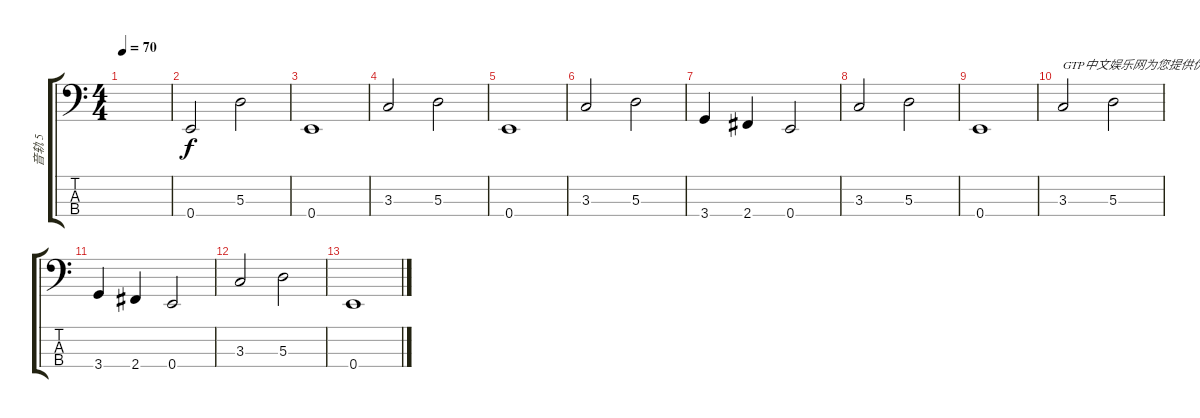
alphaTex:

\track ("音轨 5" "音轨 5") {instrument electricbassfinger}
\staff {score tabs}
\tuning (G2 D2 A1 E1) {hide}
\ts (4 4)
\tempo 70
\clef f4
\ks c
|
0.4.2 5.3.2 |
0.4.1 |
3.3.2 5.3.2 |
0.4.1 |
3.3.2 5.3.2 |
3.4.4 2.4.4 0.4.2 |
3.3.2 5.3.2 |
0.4.1 |
3.3.2{txt "GTP中文娱乐网为您提供优秀的谱子"} 5.3.2 |
3.4.4 2.4.4 0.4.2 |
3.3.2 5.3.2 |
0.4.1
